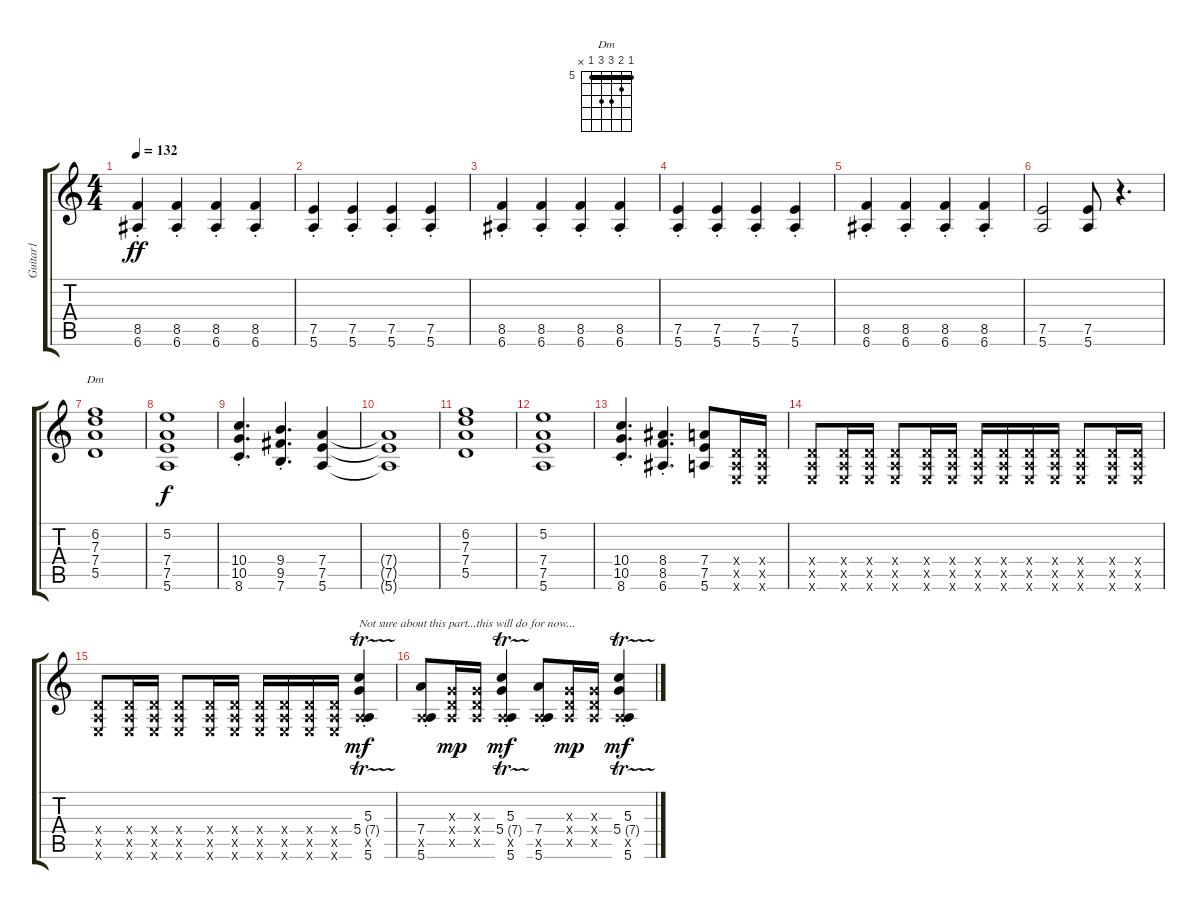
\track ("Guitar1" "Guitar1") {instrument overdrivenguitar}
\staff {score tabs}
\tuning (E4 B3 G3 D3 A2 E2) {hide}
\chord ("Dm" 5 6 7 7 5 x) {firstfret 5 barre 5}
\ts (4 4)
\tempo 132
\clef g2
\ks c
(8.5{st} 6.6{st}).4{dy ff} (8.5{st} 6.6{st}).4 (8.5{st} 6.6{st}).4 (8.5{st} 6.6{st}).4 |
(7.5{st} 5.6).4 (7.5{st} 5.6{st}).4 (7.5{st} 5.6{st}).4 (7.5{st} 5.6{st}).4 |
(8.5{st} 6.6{st}).4 (8.5{st} 6.6{st}).4 (8.5{st} 6.6{st}).4 (8.5{st} 6.6{st}).4 |
(7.5{st} 5.6{st}).4 (7.5{st} 5.6{st}).4 (7.5{st} 5.6{st}).4 (7.5{st} 5.6{st}).4 |
(8.5{st} 6.6{st}).4 (8.5{st} 6.6{st}).4 (8.5{st} 6.6{st}).4 (8.5{st} 6.6{st}).4 |
(7.5 5.6).2 (7.5 5.6).8 r.4{d} |
(6.2 7.3 7.4 5.5).1{ch "Dm"} |
(5.2 7.4 7.5 5.6).1{dy f} |
(10.4{st} 10.5{st} 8.6{st}).4{d} (9.4{st} 9.5{st} 7.6{st}).4{d} (7.4 7.5 5.6).4 |
(7.4{t} 7.5{t} 5.6{t}).1 |
(6.2 7.3 7.4 5.5).1 |
(5.2 7.4 7.5 5.6).1 |
(10.4{st} 10.5{st} 8.6{st}).4{d} (8.4{st} 8.5{st} 6.6{st}).4{d} (7.4 7.5 5.6).8 (0.4{x} 0.5{x} 0.6{x}).16 (0.4{x} 0.5{x} 0.6{x}).16 |
(0.4{x} 0.5{x} 0.6{x}).8 (0.4{x} 0.5{x} 0.6{x}).16 (0.4{x} 0.5{x} 0.6{x}).16 (0.4{x} 0.5{x} 0.6{x}).8 (0.4{x} 0.5{x} 0.6{x}).16 (0.4{x} 0.5{x} 0.6{x}).16 (0.4{x} 0.5{x} 0.6{x}).16 (0.4{x} 0.5{x} 0.6{x}).16 (0.4{x} 0.5{x} 0.6{x}).16 (0.4{x} 0.5{x} 0.6{x}).16 (0.4{x} 0.5{x} 0.6{x}).8 (0.4{x} 0.5{x} 0.6{x}).16 (0.4{x} 0.5{x} 0.6{x}).16 |
(0.4{x} 0.5{x} 0.6{x}).8 (0.4{x} 0.5{x} 0.6{x}).16 (0.4{x} 0.5{x} 0.6{x}).16 (0.4{x} 0.5{x} 0.6{x}).8 (0.4{x} 0.5{x} 0.6{x}).16 (0.4{x} 0.5{x} 0.6{x}).16 (0.4{x} 0.5{x} 0.6{x}).16 (0.4{x} 0.5{x} 0.6{x}).16 (0.4{x} 0.5{x} 0.6{x}).16 (0.4{x} 0.5{x} 0.6{x}).16 (5.3{st} 5.4{tr (7 32)} 0.5{x} 5.6).4{txt "Not sure about this part...this will do for now..." dy mf} |
(7.4{st} 0.5{x} 5.6{st}).8 (0.3{x} 0.4{x} 0.5{x}).16{dy mp} (0.3{x} 0.4{x} 0.5{x}).16 (5.3{st} 5.4{tr (7 32)} 0.5{x} 5.6).4{dy mf} (7.4{st} 0.5{x} 5.6{st}).8 (0.3{x} 0.4{x} 0.5{x}).16{dy mp} (0.3{x} 0.4{x} 0.5{x}).16 (5.3{st} 5.4{tr (7 32)} 0.5{x} 5.6).4{dy mf}
